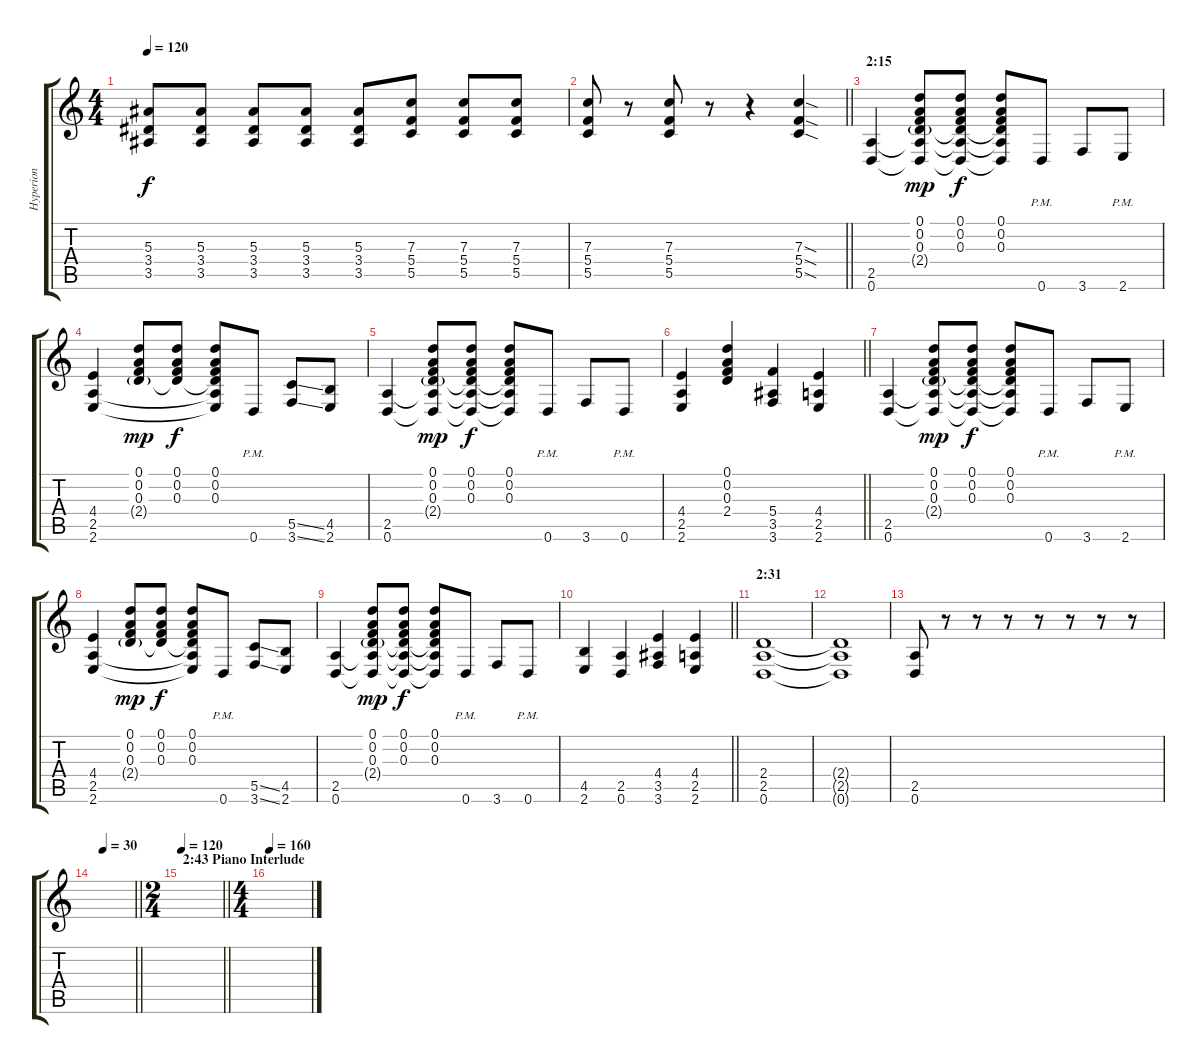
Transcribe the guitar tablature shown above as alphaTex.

\track ("Hyperion" "Hyperion") {instrument distortionguitar}
\staff {score tabs}
\tuning (D4 A3 F3 C3 G2 D2) {hide}
\ts (4 4)
\tempo 120
\clef g2
\ks c
(5.3 3.4 3.5).8{dy f} (5.3 3.4 3.5).8 (5.3 3.4 3.5).8 (5.3 3.4 3.5).8 (5.3 3.4 3.5).8 (7.3 5.4 5.5).8 (7.3 5.4 5.5).8 (7.3 5.4 5.5).8 |
\barLineRight lightlight
(7.3 5.4 5.5).8 r.8 (7.3 5.4 5.5).8 r.8 r.4 (7.3{sod} 5.4{sod} 5.5{sod}).4 |
\section ("" "2:15")
(2.5 0.6).4 (0.1 0.2 0.3 2.4{g} 2.5{t} 0.6{t}).8{dy mp} (0.1 0.2 0.3 2.4{t} 2.5{t} 0.6{t}).8{dy f} (0.1 0.2 0.3 2.4{t} 2.5{t} 0.6{t}).8 0.6{pm}.8 3.6.8 2.6{pm}.8 |
(4.4 2.5 2.6).4 (0.1 0.2 0.3 2.4{g}).8{dy mp} (0.1 0.2 0.3 2.4{t}).8{dy f} (0.1 0.2 0.3 2.4{t} 2.5{t} 2.6{t}).8 0.6{pm}.8 (5.5{ss} 3.6{ss}).8 (4.5 2.6).8 |
(2.5 0.6).4 (0.1 0.2 0.3 2.4{g} 2.5{t} 0.6{t}).8{dy mp} (0.1 0.2 0.3 2.4{t} 2.5{t} 0.6{t}).8{dy f} (0.1 0.2 0.3 2.4{t} 2.5{t} 0.6{t}).8 0.6{pm}.8 3.6.8 0.6{pm}.8 |
\barLineRight lightlight
(4.4 2.5 2.6).4 (0.1 0.2 0.3 2.4).4 (5.4 3.5 3.6).4 (4.4 2.5 2.6).4 |
(2.5 0.6).4 (0.1 0.2 0.3 2.4{g} 2.5{t} 0.6{t}).8{dy mp} (0.1 0.2 0.3 2.4{t} 2.5{t} 0.6{t}).8{dy f} (0.1 0.2 0.3 2.4{t} 2.5{t} 0.6{t}).8 0.6{pm}.8 3.6.8 2.6{pm}.8 |
(4.4 2.5 2.6).4 (0.1 0.2 0.3 2.4{g}).8{dy mp} (0.1 0.2 0.3 2.4{t}).8{dy f} (0.1 0.2 0.3 2.4{t} 2.5{t} 2.6{t}).8 0.6{pm}.8 (5.5{ss} 3.6{ss}).8 (4.5 2.6).8 |
(2.5 0.6).4 (0.1 0.2 0.3 2.4{g} 2.5{t} 0.6{t}).8{dy mp} (0.1 0.2 0.3 2.4{t} 2.5{t} 0.6{t}).8{dy f} (0.1 0.2 0.3 2.4{t} 2.5{t} 0.6{t}).8 0.6{pm}.8 3.6.8 0.6{pm}.8 |
\barLineRight lightlight
(4.5 2.6).4 (2.5 0.6).4 (4.4 3.5 3.6).4 (4.4 2.5 2.6).4 |
\section ("" "2:31")
(2.4 2.5 0.6).1 |
(2.4{t} 2.5{t} 0.6{t}).1{volume 0} |
(2.5 0.6).8{volume 13} r.8{volume 0} r.8 r.8 r.8 r.8 r.8 r.8 |
\tempo (30 0.25)
\barLineRight lightlight
|
\ts (2 4)
\section ("" "2:43 Piano Interlude")
\tempo 120
\barLineRight lightlight
|
\ts (4 4)
\tempo 160
